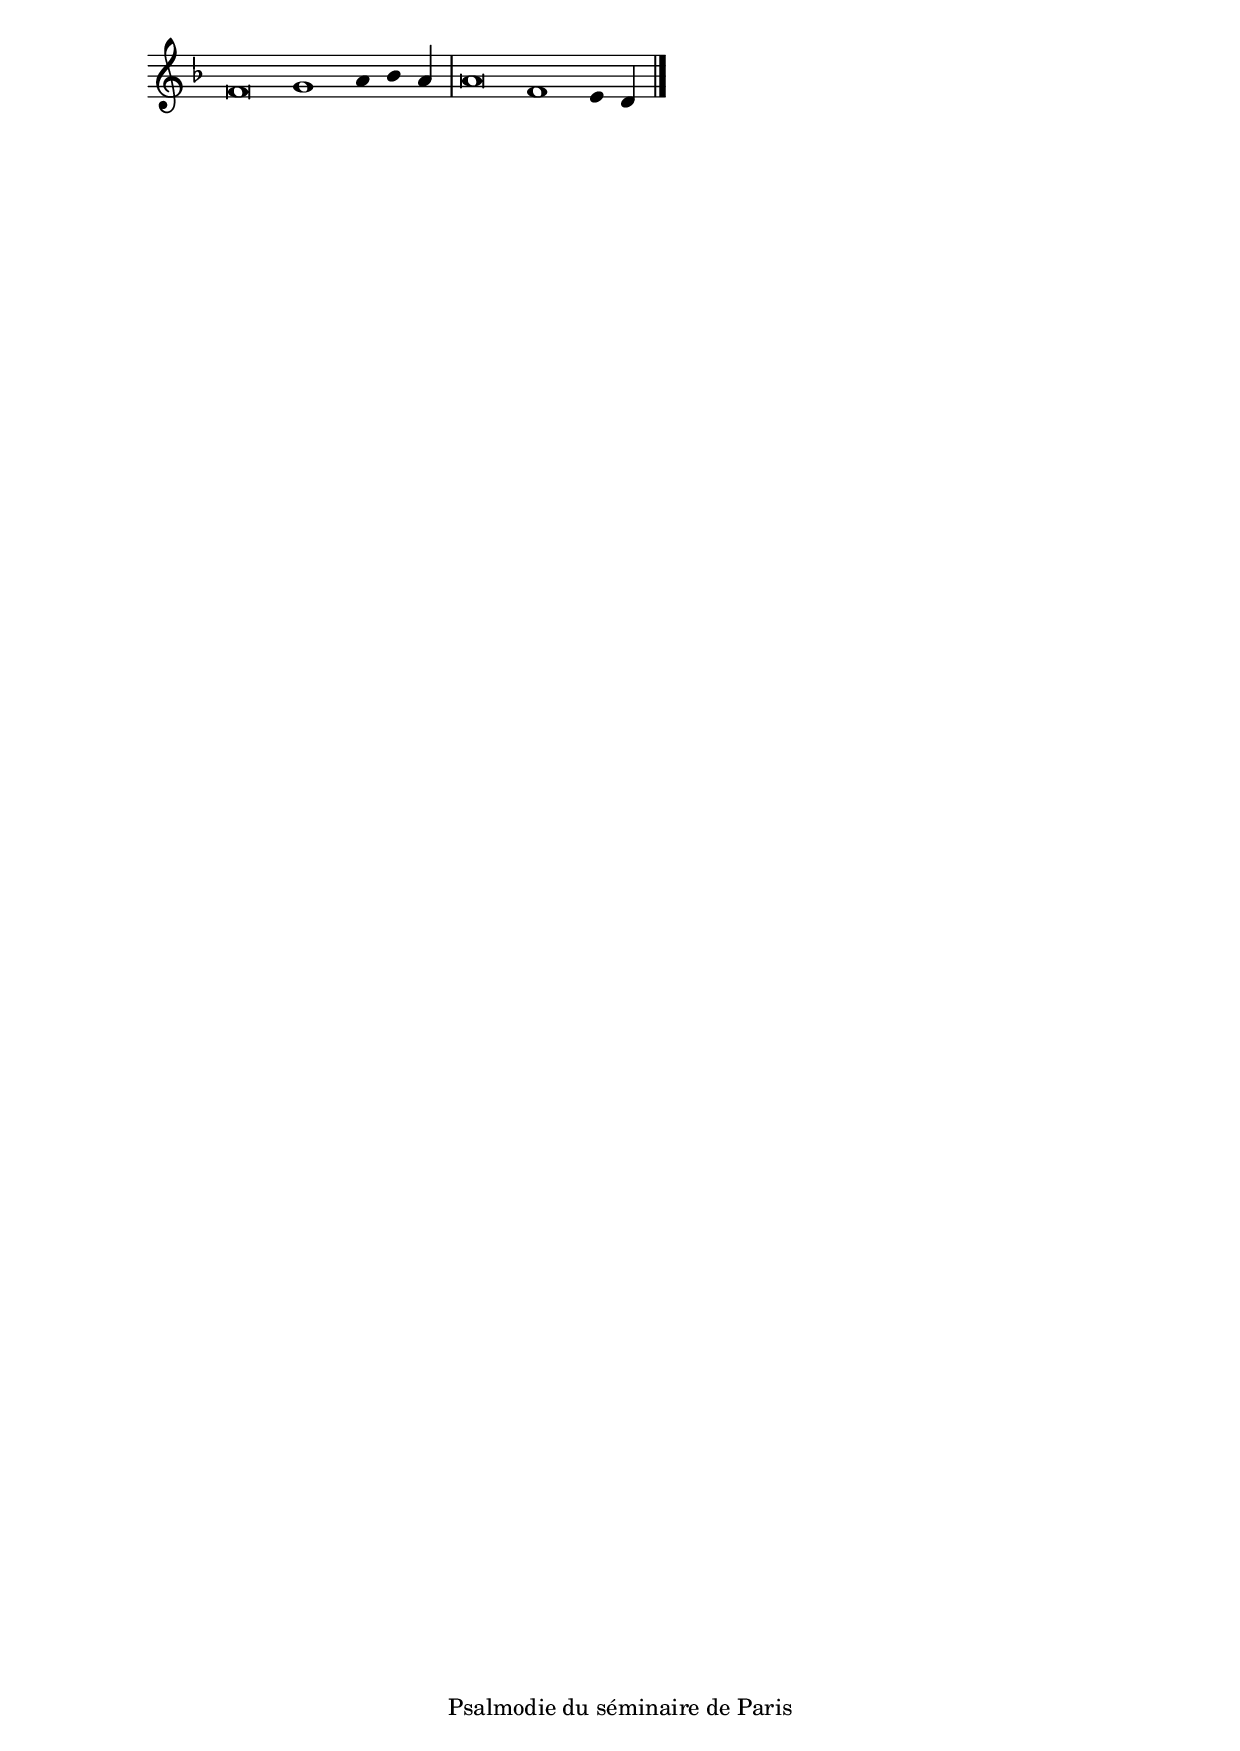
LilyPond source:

\version "2.20.0"
\language "italiano"

stemOff = \hide Staff.Stem
stemOn  = \undo \stemOff

\header {
  %title = "Psaume 110"
  %tagline = ##f
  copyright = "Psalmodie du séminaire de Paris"
}

\score {
  \new Staff \with { \remove "Time_signature_engraver" }
  \relative
  {
    \key fa \major
    \cadenzaOn
    \stemOff fa'\breve sol1 la4 sib4 \stemOn la4
    \bar "|"
    \stemOff la\breve fa1 mi4 \stemOn re4
    \bar "|."
  }
}